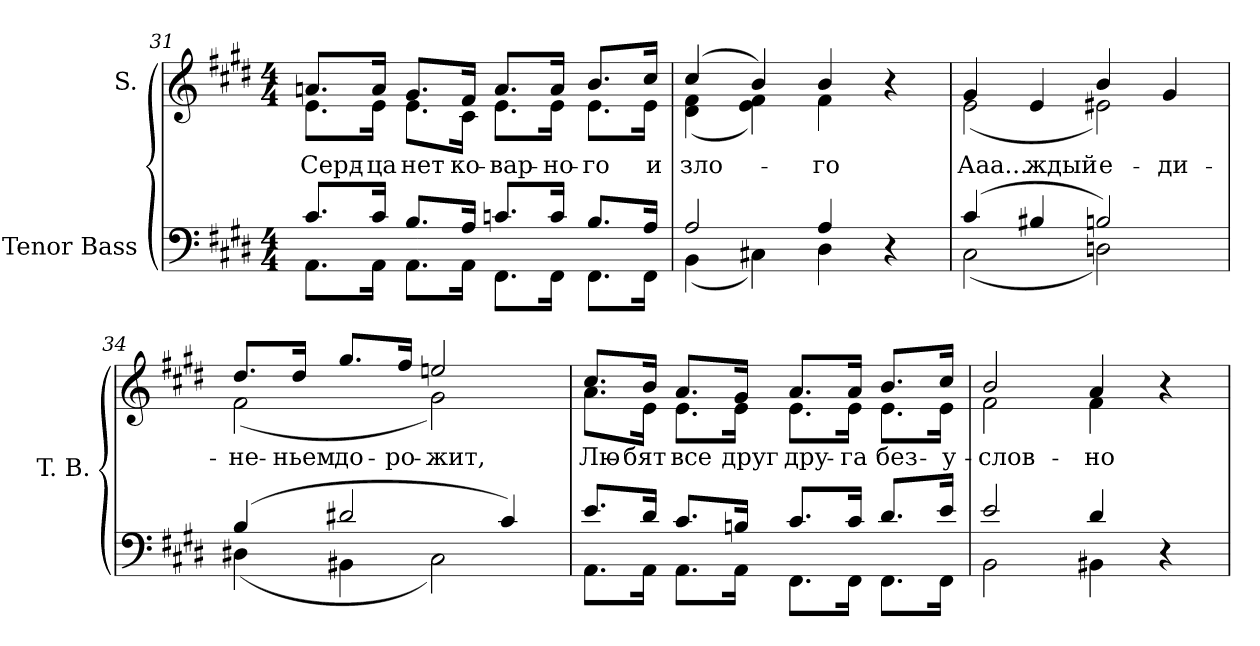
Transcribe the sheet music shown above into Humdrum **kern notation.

**kern	**kern	**text
*part2	*part1	*part1
*staff2	*staff1	*staff1
*I"Tenor Bass	*I"S.	*
*I'T. B.	*	*
*clefF4	*clefG2	*
*k[f#c#g#d#]	*k[f#c#g#d#]	*
*E:	*E:	*
*M4/4	*M4/4	*
=31	=31	=31
*^	*	*
!	!	!	!LO:LY:b:color=#000000
*	*	*^	*
8.c#i/L	8.AAi\L	8.ani/L	8.ei\L	Серд-
!	!	!	!	!LO:LY:b:color=#000000
16c#i/Jk	16AAi\Jk	16ai/Jk	16ei\Jk	-ца
!	!	!	!	!LO:LY:b:color=#000000
8.Bi/L	8.AAi\L	8.g#i/L	8.ei\L	нет
!	!	!	!	!LO:LY:b:color=#000000
16Ai/Jk	16AAi\Jk	16f#i/Jk	16c#i\Jk	ко-
!	!	!	!	!LO:LY:b:color=#000000
8.cni/L	8.FF#i\L	8.ai/L	8.ei\L	-вар-
!	!	!	!	!LO:LY:b:color=#000000
16ci/Jk	16FF#i\Jk	16ai/Jk	16ei\Jk	-но-
!	!	!	!	!LO:LY:b:color=#000000
8.Bi/L	8.FF#i\L	8.bi/L	8.ei\L	-го
!	!	!	!	!LO:LY:b:color=#000000
16Ai/Jk	16FF#i\Jk	16cc#i/Jk	16ei\Jk	и
=32	=32	=32	=32	=32
!	!	!	!	!LO:LY:b:color=#000000
2Ai/	(4BBi\	(4cc#i/	(4d#i\ 4f#i	зло-
.	4C#Xi\)	4bi/)	4ei\ 4f#i)	.
!	!	!	!	!LO:LY:b:color=#000000
4Ai/	4D#i\	4bi/	4f#i\	-го
4r	4ryy	4r	4ryy	.
=33	=33	=33	=33	=33
!	!	!	!	!LO:LY:a:color=#000000
!	!	!	!	!LO:LY:b:color=#000000
(4c#i/	(2C#i\	4g#i/	(2ei\	Ааа...
!	!	!	!	!LO:LY:a:color=#000000
4B#Xi/	.	4ei/	.	-ждый
!	!	!	!	!LO:LY:a:color=#000000
2Bni/)	2Dni\)	4bi/	2e#Xi\)	е-
!	!	!	!	!LO:LY:a:color=#000000
.	.	4g#i/	.	-ди-
!!LO:LB:g=z	!!
=34	=34	=34	=34	=34
!	!	!	!	!LO:LY:a:color=#000000
(4Bi/	(4D#Xi\	8.dd#i/L	(2f#i\	-не-
!	!	!	!	!LO:LY:a:color=#000000
.	.	16dd#i/Jk	.	-ньем
!	!	!	!	!LO:LY:a:color=#000000
2d#Xi/	4BB#Xi\	8.gg#i/L	.	до-
!	!	!	!	!LO:LY:a:color=#000000
.	.	16ff#i/Jk	.	-ро-
!	!	!	!	!LO:LY:a:color=#000000
.	2C#i\)	2eeni/	2g#i\)	-жит,
4c#i/)	.	.	.	.
=35	=35	=35	=35	=35
!	!	!	!	!LO:LY:b:color=#000000
8.ei/L	8.AAi\L	8.cc#i/L	8.ai\L	Лю-
!	!	!	!	!LO:LY:b:color=#000000
16d#i/Jk	16AAi\Jk	16bi/Jk	16ei\Jk	-бят
!	!	!	!	!LO:LY:b:color=#000000
8.c#i/L	8.AAi\L	8.ai/L	8.ei\L	все
!	!	!	!	!LO:LY:b:color=#000000
16Bni/Jk	16AAi\Jk	16g#i/Jk	16ei\Jk	друг
!	!	!	!	!LO:LY:b:color=#000000
8.c#i/L	8.FF#i\L	8.ai/L	8.ei\L	дру-
!	!	!	!	!LO:LY:b:color=#000000
16c#i/Jk	16FF#i\Jk	16ai/Jk	16ei\Jk	-га
!	!	!	!	!LO:LY:b:color=#000000
8.d#i/L	8.FF#i\L	8.bi/L	8.ei\L	без-
!	!	!	!	!LO:LY:b:color=#000000
16ei/Jk	16FF#i\Jk	16cc#i/Jk	16ei\Jk	-у-
=36	=36	=36	=36	=36
!	!	!	!	!LO:LY:b:color=#000000
2ei/	2BBi\	2bi/	2f#i\	-слов-
!	!	!	!	!LO:LY:b:color=#000000
4d#i/	4BB#Xi\	4ai/	4f#i\	-но
4r	4ryy	4r	4ryy	.
*v	*v	*	*	*
*	*v	*v	*
=	=	=
*-	*-	*-
